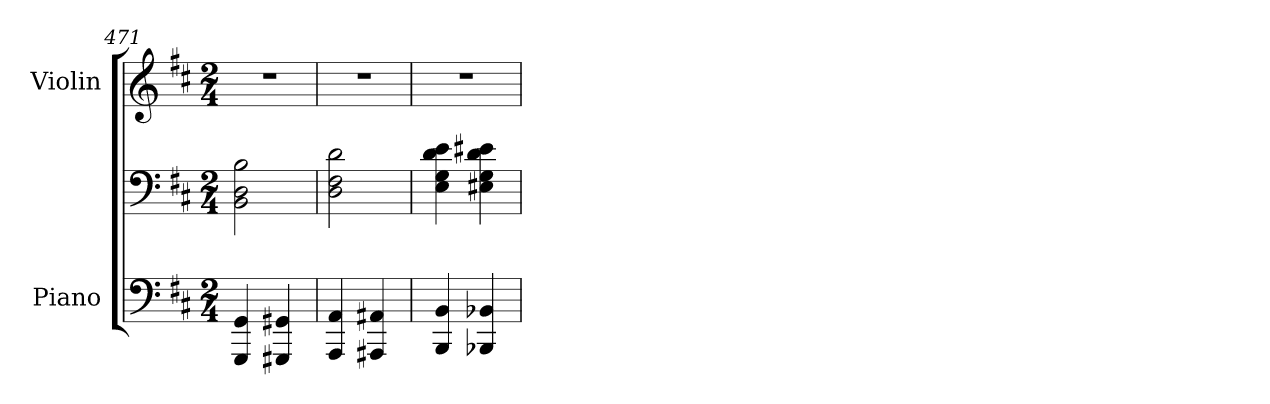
**kern	**kern	**kern
*part2	*part2	*part1
*staff3	*staff2	*staff1
*I"Piano	*	*I"Violin
*I'Pno.	*	*I'Vln.
*clefF4	*clefF4	*clefG2
*k[f#c#]	*k[f#c#]	*k[f#c#]
*M2/4	*M2/4	*M2/4
=471	=471	=471
4GGG/ 4GG/	2BB\ 2D\ 2B\	2r
4GGG#X/ 4GG#X/	.	.
!!LO:LB:g=z
=472	=472	=472
4AAA/ 4AA/	2D\ 2F#\ 2d\	2r
4AAA#X/ 4AA#X/	.	.
=473	=473	=473
4BBB/ 4BB/	4E\ 4G\ 4d\ 4e\	2r
4BBB-X/ 4BB-X/	4E#X\ 4G\ 4d\ 4e#X\	.
=	=	=
*-	*-	*-
